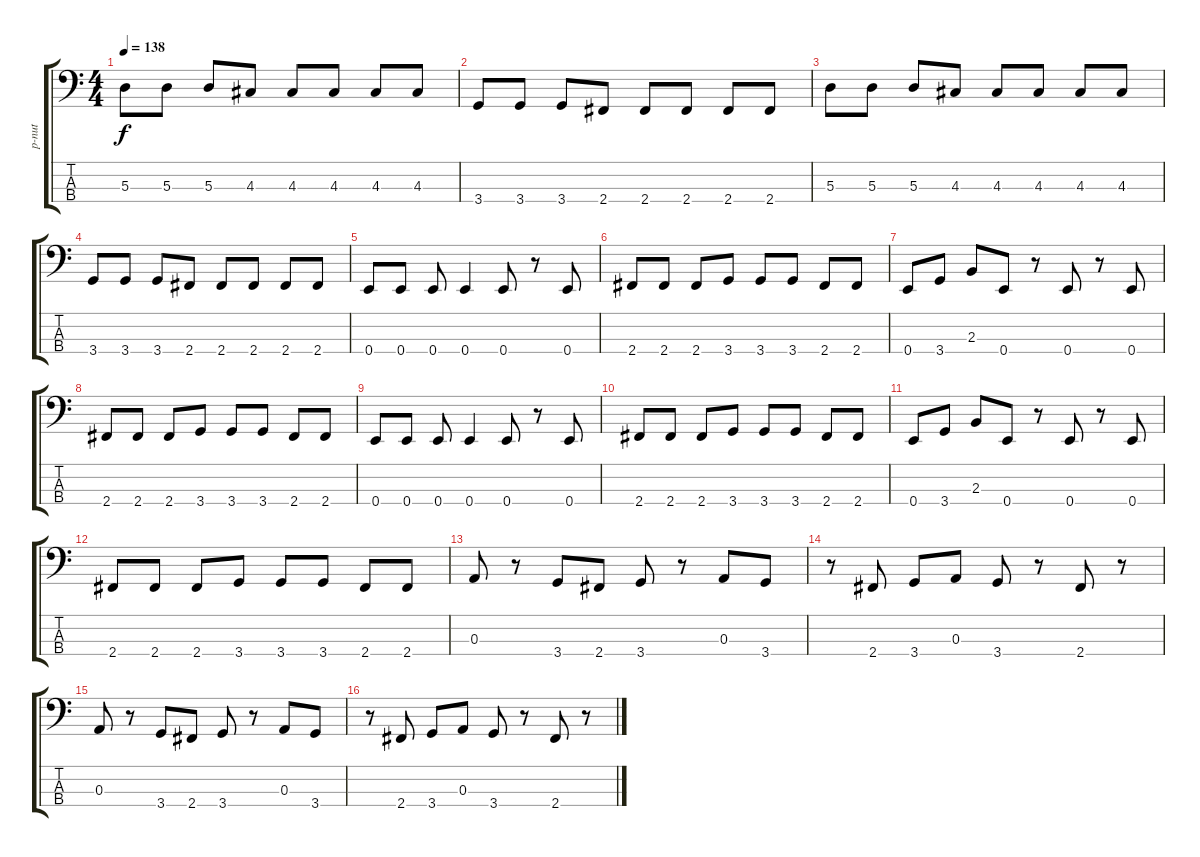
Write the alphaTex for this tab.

\track ("p-nut" "p-nut") {instrument electricbasspick}
\staff {score tabs}
\tuning (G2 D2 A1 E1) {hide}
\ts (4 4)
\tempo 138
\clef f4
\ks c
5.3.8{dy f} 5.3.8 5.3.8 4.3.8 4.3.8 4.3.8 4.3.8 4.3.8 |
3.4.8 3.4.8 3.4.8 2.4.8 2.4.8 2.4.8 2.4.8 2.4.8 |
5.3.8 5.3.8 5.3.8 4.3.8 4.3.8 4.3.8 4.3.8 4.3.8 |
3.4.8 3.4.8 3.4.8 2.4.8 2.4.8 2.4.8 2.4.8 2.4.8 |
0.4.8 0.4.8 0.4.8 0.4.4 0.4.8 r.8 0.4.8 |
2.4.8 2.4.8 2.4.8 3.4.8 3.4.8 3.4.8 2.4.8 2.4.8 |
0.4.8 3.4.8 2.3.8 0.4.8 r.8 0.4.8 r.8 0.4.8 |
2.4.8 2.4.8 2.4.8 3.4.8 3.4.8 3.4.8 2.4.8 2.4.8 |
0.4.8 0.4.8 0.4.8 0.4.4 0.4.8 r.8 0.4.8 |
2.4.8 2.4.8 2.4.8 3.4.8 3.4.8 3.4.8 2.4.8 2.4.8 |
0.4.8 3.4.8 2.3.8 0.4.8 r.8 0.4.8 r.8 0.4.8 |
2.4.8 2.4.8 2.4.8 3.4.8 3.4.8 3.4.8 2.4.8 2.4.8 |
0.3.8 r.8 3.4.8 2.4.8 3.4.8 r.8 0.3.8 3.4.8 |
r.8 2.4.8 3.4.8 0.3.8 3.4.8 r.8 2.4.8 r.8 |
0.3.8 r.8 3.4.8 2.4.8 3.4.8 r.8 0.3.8 3.4.8 |
r.8 2.4.8 3.4.8 0.3.8 3.4.8 r.8 2.4.8 r.8
